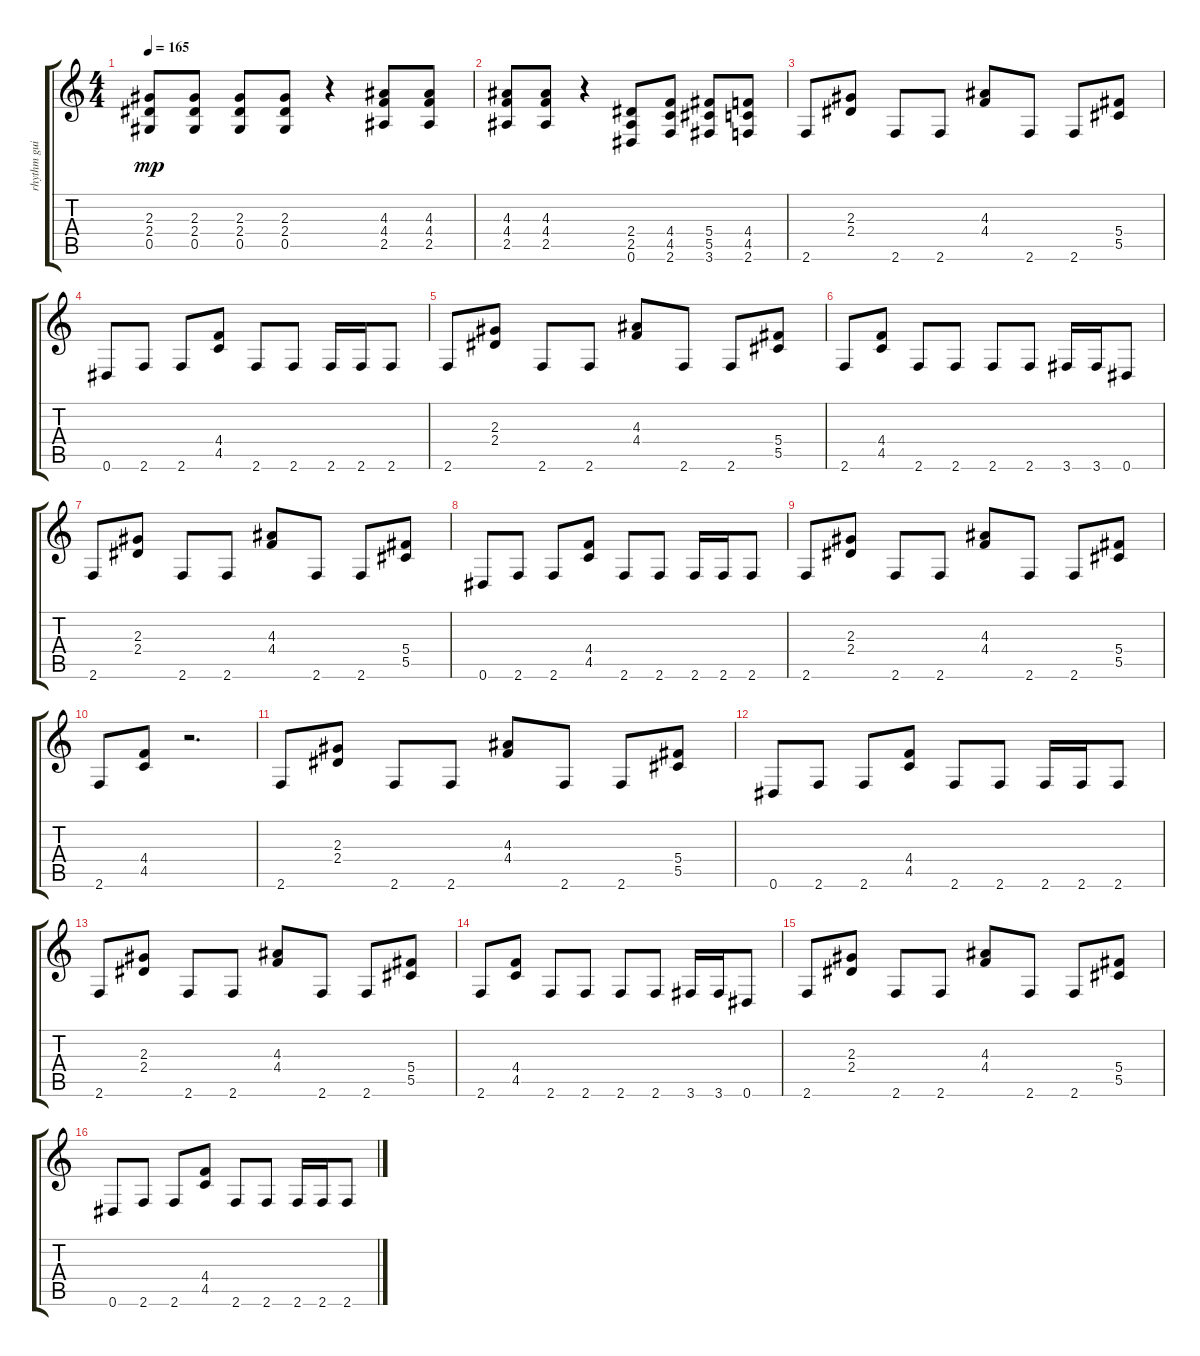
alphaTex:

\track ("rhythm guitar II" "rhythm gui") {instrument distortionguitar}
\staff {score tabs}
\tuning (Eb4 Bb3 Gb3 Db3 Ab2 Eb2) {hide}
\ts (4 4)
\tempo 165
\clef g2
\ks c
(2.3 2.4 0.5).8{dy mp} (2.3 2.4 0.5).8 (2.3 2.4 0.5).8 (2.3 2.4 0.5).8 r.4 (4.3 4.4 2.5).8 (4.3 4.4 2.5).8 |
(4.3 4.4 2.5).8 (4.3 4.4 2.5).8 r.4 (2.4 2.5 0.6).8 (4.4 4.5 2.6).8 (5.4 5.5 3.6).8 (4.4 4.5 2.6).8 |
2.6.8 (2.3 2.4).8 2.6.8 2.6.8 (4.3 4.4).8 2.6.8 2.6.8 (5.4 5.5).8 |
0.6.8 2.6.8 2.6.8 (4.4 4.5).8 2.6.8 2.6.8 2.6.16 2.6.16 2.6.8 |
2.6.8 (2.3 2.4).8 2.6.8 2.6.8 (4.3 4.4).8 2.6.8 2.6.8 (5.4 5.5).8 |
2.6.8 (4.4 4.5).8 2.6.8 2.6.8 2.6.8 2.6.8 3.6.16 3.6.16 0.6.8 |
2.6.8 (2.3 2.4).8 2.6.8 2.6.8 (4.3 4.4).8 2.6.8 2.6.8 (5.4 5.5).8 |
0.6.8 2.6.8 2.6.8 (4.4 4.5).8 2.6.8 2.6.8 2.6.16 2.6.16 2.6.8 |
2.6.8 (2.3 2.4).8 2.6.8 2.6.8 (4.3 4.4).8 2.6.8 2.6.8 (5.4 5.5).8 |
2.6.8 (4.4 4.5).8 r.2{d} |
2.6.8 (2.3 2.4).8 2.6.8 2.6.8 (4.3 4.4).8 2.6.8 2.6.8 (5.4 5.5).8 |
0.6.8 2.6.8 2.6.8 (4.4 4.5).8 2.6.8 2.6.8 2.6.16 2.6.16 2.6.8 |
2.6.8 (2.3 2.4).8 2.6.8 2.6.8 (4.3 4.4).8 2.6.8 2.6.8 (5.4 5.5).8 |
2.6.8 (4.4 4.5).8 2.6.8 2.6.8 2.6.8 2.6.8 3.6.16 3.6.16 0.6.8 |
2.6.8 (2.3 2.4).8 2.6.8 2.6.8 (4.3 4.4).8 2.6.8 2.6.8 (5.4 5.5).8 |
0.6.8 2.6.8 2.6.8 (4.4 4.5).8 2.6.8 2.6.8 2.6.16 2.6.16 2.6.8
